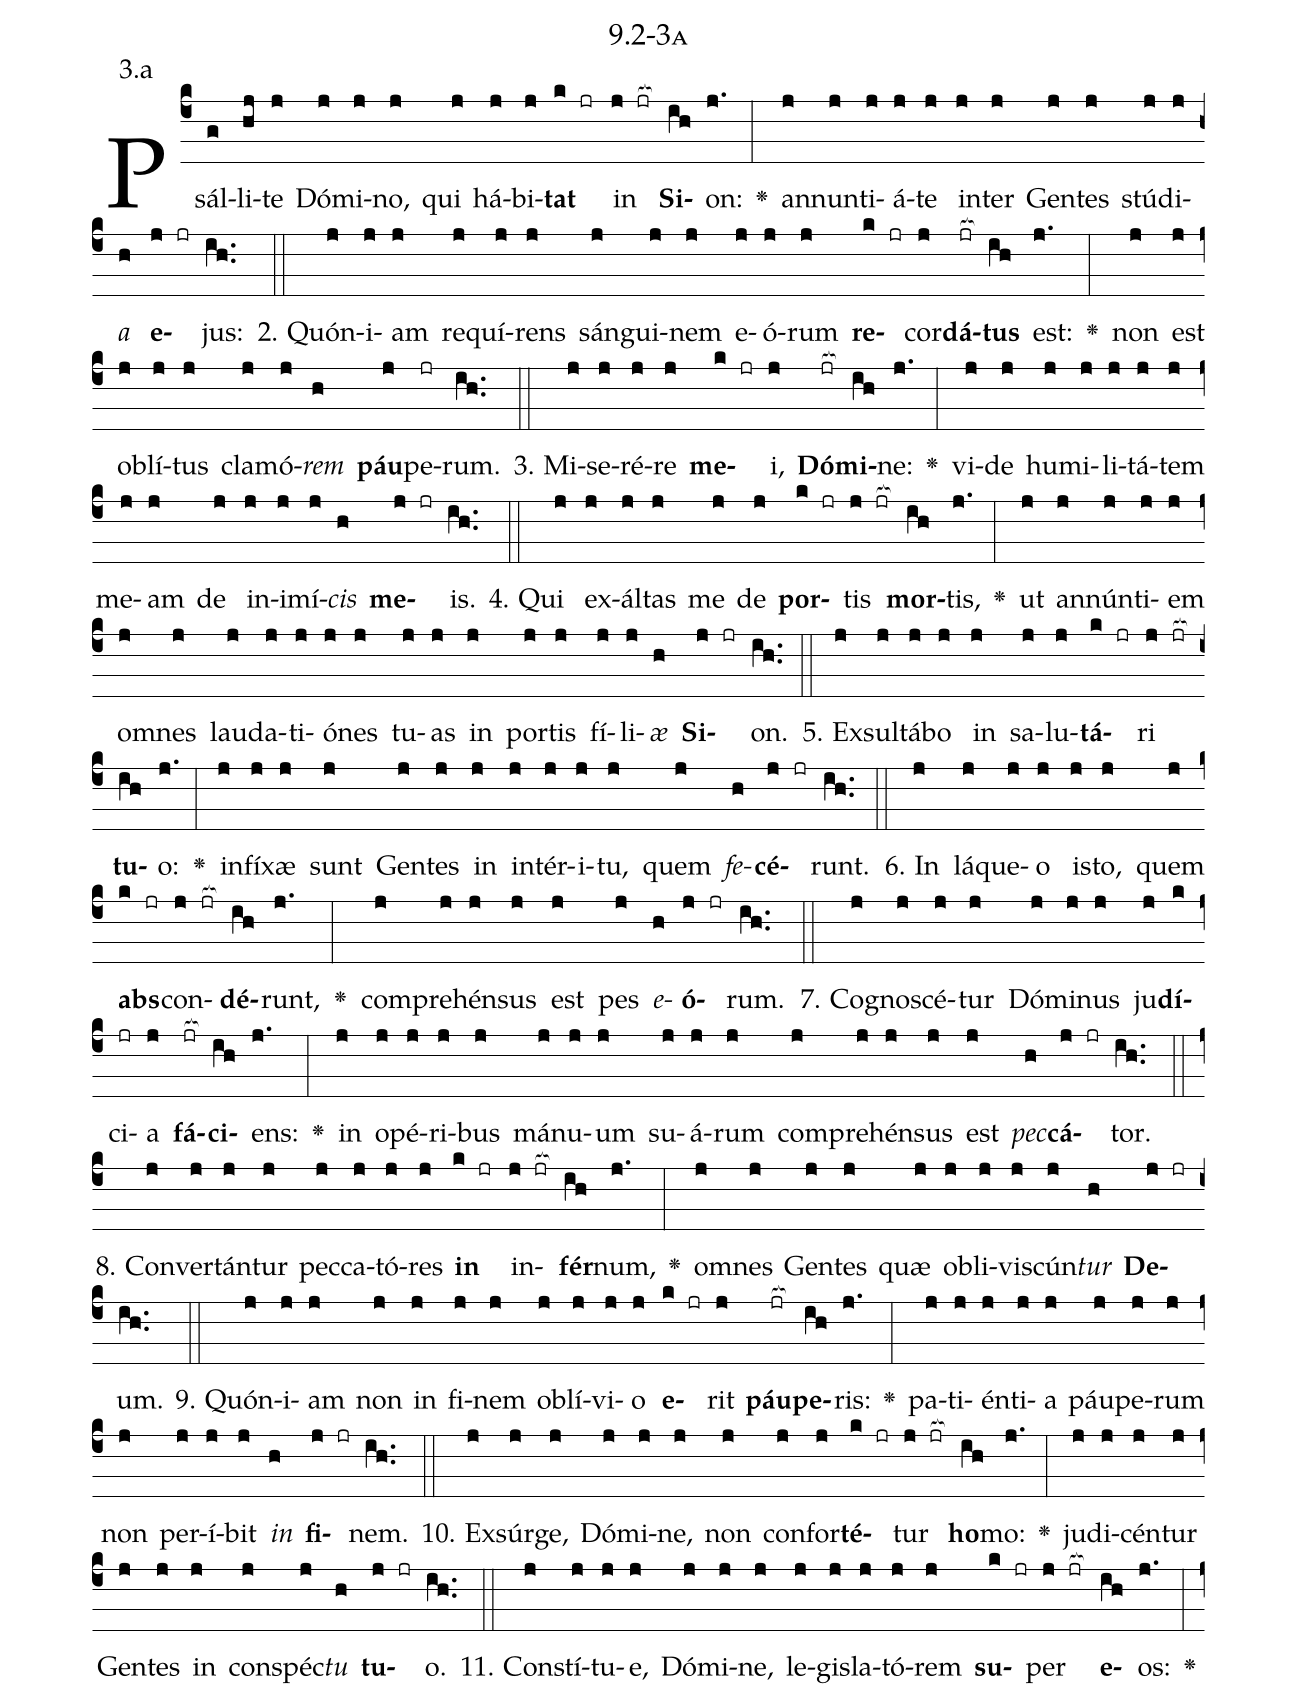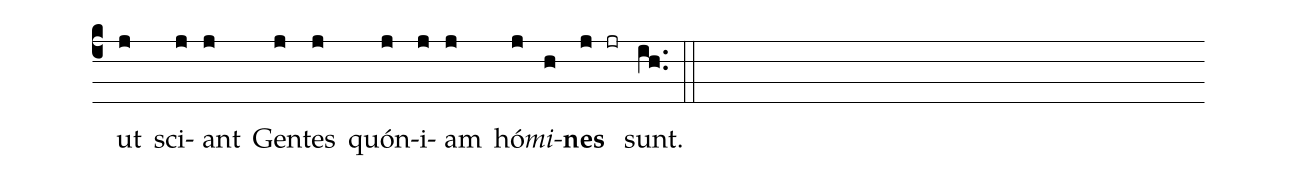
name: 9.2-3a;
annotation: 3.a;
%%
(c4)Psál(g)li(hj)te(j) Dó(j)mi(j)no,(j) qui(j) há(j)bi(j)<b>tat</b>(k jr) in(j jr[ocb:1{]) <b>Si</b>(ih[ocb:0}])on:(j.) <v>\greheightstar</v>(:) an(j)nun(j)ti(j)á(j)te(j) in(j)ter(j) Gen(j)tes(j) stú(j)di(j)<i>a</i>(h) <b>e</b>(j jr)jus:(ih..) (::)
2. Quón(j)i(j)am(j) re(j)quí(j)rens(j) sán(j)gui(j)nem(j) e(j)ó(j)rum(j) <b>re</b>(k jr)cor(j)<b>dá</b>(jr[ocb:1{])<b>tus</b>(ih[ocb:0}]) est:(j.) <v>\greheightstar</v>(:) non(j) est(j) ob(j)lí(j)tus(j) cla(j)mó(j)<i>rem</i>(h) <b>páu</b>(j)pe(jr)rum.(ih..) (::)
3. Mi(j)se(j)ré(j)re(j) <b>me</b>(k jr)i,(j) <b>Dó</b>(jr[ocb:1{])<b>mi</b>(ih[ocb:0}])ne:(j.) <v>\greheightstar</v>(:) vi(j)de(j) hu(j)mi(j)li(j)tá(j)tem(j) me(j)am(j) de(j) in(j)i(j)mí(j)<i>cis</i>(h) <b>me</b>(j jr)is.(ih..) (::)
4. Qui(j) ex(j)ál(j)tas(j) me(j) de(j) <b>por</b>(k jr)tis(j jr[ocb:1{]) <b>mor</b>(ih[ocb:0}])tis,(j.) <v>\greheightstar</v>(:) ut(j) an(j)nún(j)ti(j)em(j) om(j)nes(j) lau(j)da(j)ti(j)ó(j)nes(j) tu(j)as(j) in(j) por(j)tis(j) fí(j)li(j)<i>æ</i>(h) <b>Si</b>(j jr)on.(ih..) (::)
5. Ex(j)sul(j)tá(j)bo(j) in(j) sa(j)lu(j)<b>tá</b>(k jr)ri(j jr[ocb:1{]) <b>tu</b>(ih[ocb:0}])o:(j.) <v>\greheightstar</v>(:) in(j)fí(j)xæ(j) sunt(j) Gen(j)tes(j) in(j) in(j)tér(j)i(j)tu,(j) quem(j) <i>fe</i>(h)<b>cé</b>(j jr)runt.(ih..) (::)
6. In(j) lá(j)que(j)o(j) is(j)to,(j) quem(j) <b>abs</b>(k jr)con(j jr[ocb:1{])<b>dé</b>(ih[ocb:0}])runt,(j.) <v>\greheightstar</v>(:) com(j)pre(j)hén(j)sus(j) est(j) pes(j) <i>e</i>(h)<b>ó</b>(j jr)rum.(ih..) (::)
7. Co(j)gno(j)scé(j)tur(j) Dó(j)mi(j)nus(j) ju(j)<b>dí</b>(k)ci(jr)a(j) <b>fá</b>(jr[ocb:1{])<b>ci</b>(ih[ocb:0}])ens:(j.) <v>\greheightstar</v>(:) in(j) o(j)pé(j)ri(j)bus(j) má(j)nu(j)um(j) su(j)á(j)rum(j) com(j)pre(j)hén(j)sus(j) est(j) <i>pec</i>(h)<b>cá</b>(j jr)tor.(ih..) (::)
8. Con(j)ver(j)tán(j)tur(j) pec(j)ca(j)tó(j)res(j) <b>in</b>(k jr) in(j jr[ocb:1{])<b>fér</b>(ih[ocb:0}])num,(j.) <v>\greheightstar</v>(:) om(j)nes(j) Gen(j)tes(j) quæ(j) ob(j)li(j)vis(j)cún(j)<i>tur</i>(h) <b>De</b>(j jr)um.(ih..) (::)
9. Quón(j)i(j)am(j) non(j) in(j) fi(j)nem(j) ob(j)lí(j)vi(j)o(j) <b>e</b>(k jr)rit(j) <b>páu</b>(jr[ocb:1{])<b>pe</b>(ih[ocb:0}])ris:(j.) <v>\greheightstar</v>(:) pa(j)ti(j)én(j)ti(j)a(j) páu(j)pe(j)rum(j) non(j) per(j)í(j)bit(j) <i>in</i>(h) <b>fi</b>(j jr)nem.(ih..) (::)
10. Ex(j)súr(j)ge,(j) Dó(j)mi(j)ne,(j) non(j) con(j)for(j)<b>té</b>(k jr)tur(j jr[ocb:1{]) <b>ho</b>(ih[ocb:0}])mo:(j.) <v>\greheightstar</v>(:) ju(j)di(j)cén(j)tur(j) Gen(j)tes(j) in(j) con(j)spéc(j)<i>tu</i>(h) <b>tu</b>(j jr)o.(ih..) (::)
11. Con(j)stí(j)tu(j)e,(j) Dó(j)mi(j)ne,(j) le(j)gis(j)la(j)tó(j)rem(j) <b>su</b>(k jr)per(j jr[ocb:1{]) <b>e</b>(ih[ocb:0}])os:(j.) <v>\greheightstar</v>(:) ut(j) sci(j)ant(j) Gen(j)tes(j) quón(j)i(j)am(j) hó(j)<i>mi</i>(h)<b>nes</b>(j jr) sunt.(ih..) (::)
